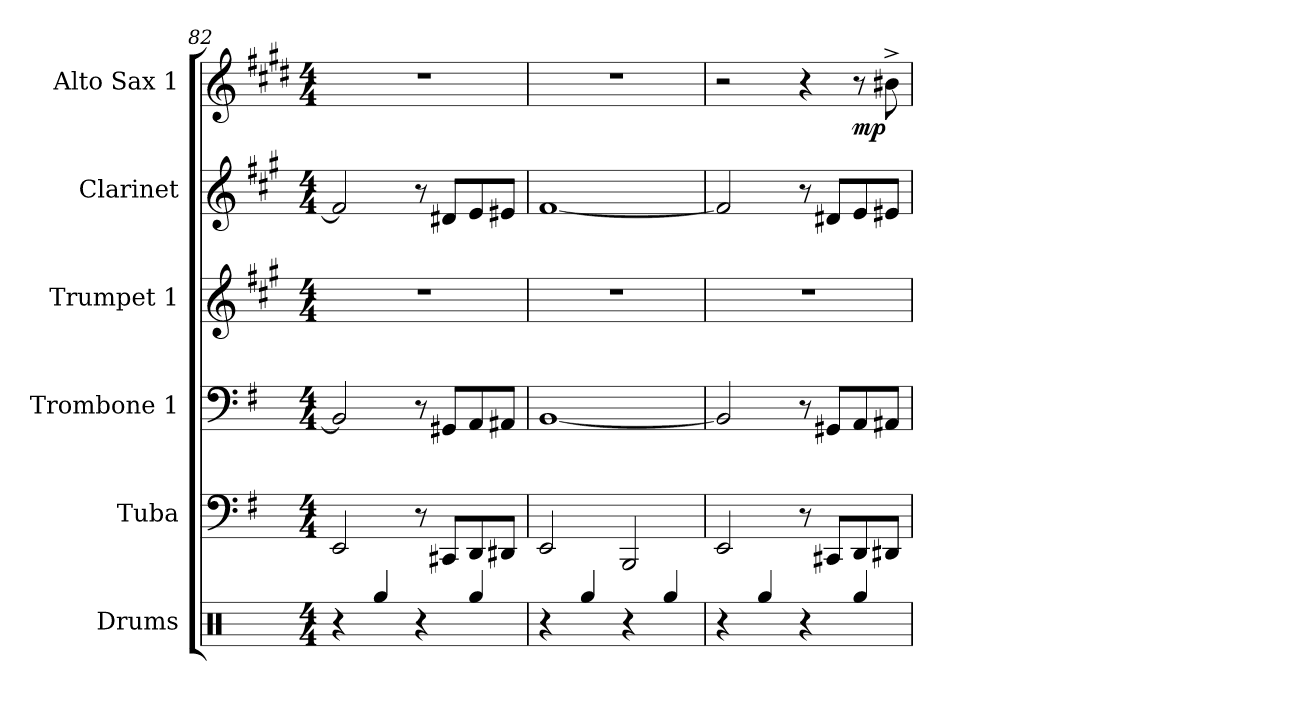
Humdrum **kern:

**kern	**kern	**kern	**kern	**kern	**kern	**dynam
*part6	*part5	*part4	*part3	*part2	*part1	*part1
*staff6	*staff5	*staff4	*staff3	*staff2	*staff1	*staff1
*I"Drums	*I"Tuba	*I"Trombone 1	*I"Trumpet 1	*I"Clarinet	*I"Alto Sax 1	*
*I'Drums	*I'Tba.	*I'Tbn. 1	*I'Tpt. 1	*I'Cl.	*I'Alto 1	*
*clefX	*clefF4	*clefF4	*clefG2	*clefG2	*clefG2	*
*	*	*	*ITrd1c2	*ITrd1c2	*ITrd5c9	*
*k[]	*k[f#]	*k[f#]	*k[f#]	*k[f#]	*k[f#]	*
*M4/4	*M4/4	*M4/4	*M4/4	*M4/4	*M4/4	*
=82	=82	=82	=82	=82	=82	=82
4r	2EE/	2BB/]	1r	2e/]	1r	.
4Rgg/	.	.	.	.	.	.
4r	8r	8r	.	8r	.	.
.	8CC#X/L	8GG#X/L	.	8c#X/L	.	.
4Rgg/	8DD/	8AA/	.	8d/	.	.
.	8DD#X/J	8AA#X/J	.	8d#X/J	.	.
=83	=83	=83	=83	=83	=83	=83
4r	2EE/	[1BB	1r	[1e	1r	.
4Rgg/	.	.	.	.	.	.
4r	2BBB/	.	.	.	.	.
4Rgg/	.	.	.	.	.	.
=84	=84	=84	=84	=84	=84	=84
4r	2EE/	2BB/]	1r	2e/]	2r	.
4Rgg/	.	.	.	.	.	.
4r	8r	8r	.	8r	4r	.
.	8CC#X/L	8GG#X/L	.	8c#X/L	.	.
!	!	!	!	!	!	!LO:DY:b
4Rgg/	8DD/	8AA/	.	8d/	8r	mp
.	8DD#X/J	8AA#X/J	.	8d#X/J	8d#X^\	.
=	=	=	=	=	=	=
*-	*-	*-	*-	*-	*-	*-
